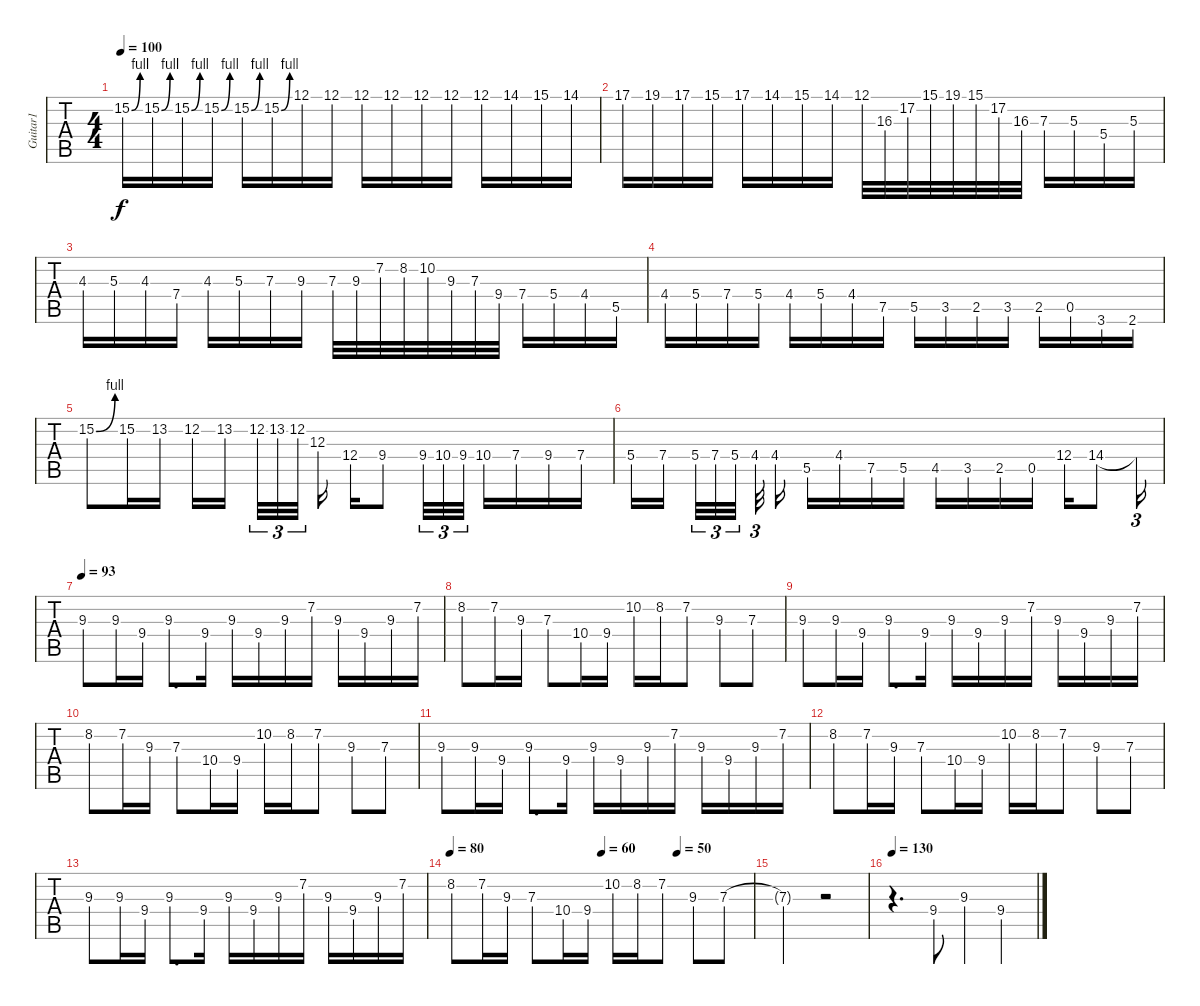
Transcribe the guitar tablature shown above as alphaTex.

\track ("Guitar1" "Guitar1") {instrument acousticguitarsteel}
\staff {tabs}
\tuning (E4 B3 G3 D3 A2 E2) {hide}
\ts (4 4)
\tempo 100
\clef g2
\ks c
15.2{be (bend 0 0 60 4)}.16{dy f} 15.2{be (bend 0 0 60 4)}.16 15.2{be (bend 0 0 60 4)}.16 15.2{be (bend 0 0 60 4)}.16 15.2{be (bend 0 0 60 4)}.16 15.2{be (bend 0 0 60 4)}.16 12.1.16 12.1.16 12.1.16 12.1.16 12.1.16 12.1.16 12.1.16 14.1.16 15.1.16 14.1.16 |
17.1.16 19.1.16 17.1.16 15.1.16 17.1.16 14.1.16 15.1.16 14.1.16 12.1.32 16.3.32 17.2.32 15.1.32 19.1.32 15.1.32 17.2.32 16.3.32 7.3.16 5.3.16 5.4.16 5.3.16 |
4.3.16 5.3.16 4.3.16 7.4.16 4.3.16 5.3.16 7.3.16 9.3.16 7.3.32 9.3.32 7.2.32 8.2.32 10.2.32 9.3.32 7.3.32 9.4.32 7.4.16 5.4.16 4.4.16 5.5.16 |
4.4.16 5.4.16 7.4.16 5.4.16 4.4.16 5.4.16 4.4.16 7.5.16 5.5.16 3.5.16 2.5.16 3.5.16 2.5.16 0.5.16 3.6.16 2.6.16 |
15.2{be (bend 0 0 60 4)}.8 15.2.16 13.2.16 12.2.16 13.2.16{beam splitsecondary} 12.2.32{tu (3 2)} 13.2.32{tu (3 2)} 12.2.32{tu (3 2) beam splitsecondary} 12.3.16 12.4.16 9.4.8 9.4.32{tu (3 2)} 10.4.32{tu (3 2)} 9.4.32{tu (3 2)} 10.4.16 7.4.16 9.4.16 7.4.16 |
5.4.16 7.4.16{beam splitsecondary} 5.4.32{tu (3 2)} 7.4.32{tu (3 2)} 5.4.32{tu (3 2) beam splitsecondary} 4.4.32{tu (3 2)} 4.4.16 5.5.16 4.4.16 7.5.16 5.5.16 4.5.16 3.5.16 2.5.16 0.5.16 12.4.16 14.4.8 14.4{t}.16{tu (3 2)} |
\tempo 93
9.3.8 9.3.16 9.4.16 9.3.8{d} 9.4.16 9.3.16 9.4.16 9.3.16 7.2.16 9.3.16 9.4.16 9.3.16 7.2.16 |
8.2.8 7.2.16 9.3.16 7.3.8 10.4.16 9.4.16 10.2.16 8.2.16 7.2.8 9.3.8 7.3.8 |
9.3.8 9.3.16 9.4.16 9.3.8{d} 9.4.16 9.3.16 9.4.16 9.3.16 7.2.16 9.3.16 9.4.16 9.3.16 7.2.16 |
8.2.8 7.2.16 9.3.16 7.3.8 10.4.16 9.4.16 10.2.16 8.2.16 7.2.8 9.3.8 7.3.8 |
9.3.8 9.3.16 9.4.16 9.3.8{d} 9.4.16 9.3.16 9.4.16 9.3.16 7.2.16 9.3.16 9.4.16 9.3.16 7.2.16 |
8.2.8 7.2.16 9.3.16 7.3.8 10.4.16 9.4.16 10.2.16 8.2.16 7.2.8 9.3.8 7.3.8 |
9.3.8 9.3.16 9.4.16 9.3.8{d} 9.4.16 9.3.16 9.4.16 9.3.16 7.2.16 9.3.16 9.4.16 9.3.16 7.2.16 |
\tempo 80
\tempo (60 0.5)
\tempo (50 0.75)
8.2.8 7.2.16 9.3.16 7.3.8 10.4.16 9.4.16 10.2.16 8.2.16 7.2.8 9.3.8 7.3.8 |
7.3{t}.2 r.2 |
\tempo 130
r.4{d instrument acousticguitarsteel} 9.4.8 9.3.4 9.4.4
